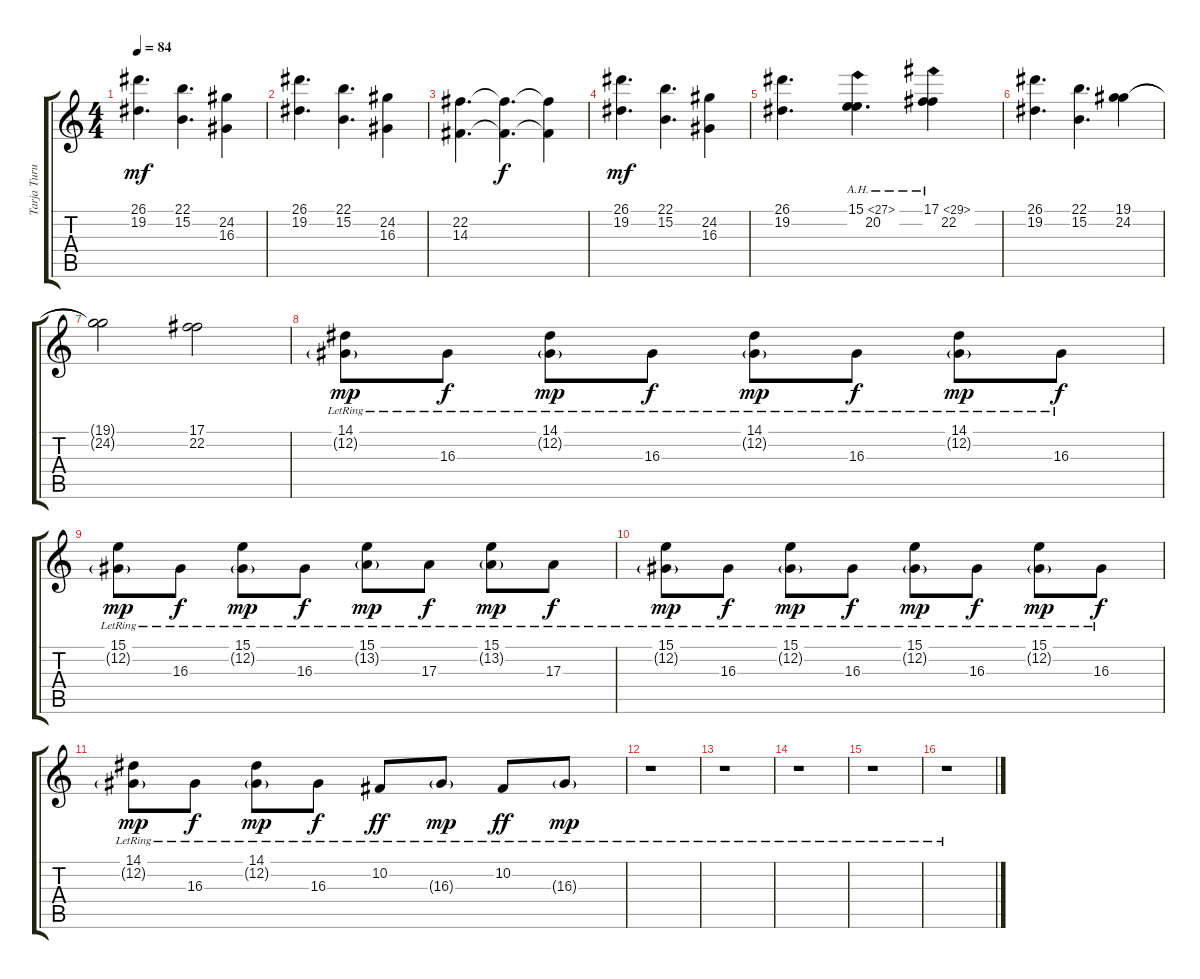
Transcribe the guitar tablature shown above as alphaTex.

\track ("Tarja Turunen" "Tarja Turu") {instrument acousticgrandpiano}
\staff {score tabs}
\tuning (Db4 Ab3 E3 B2 Gb2 Db2) {hide}
\ts (4 4)
\tempo 84
\clef g2
\ks c
(26.1 19.2).4{d dy mf} (22.1 15.2).4{d} (24.2 16.3).4 |
(26.1 19.2).4{d} (22.1 15.2).4{d} (24.2 16.3).4 |
(22.2 14.3).4{d} (22.2{t} 14.3{t}).4{d dy f} (22.2{t} 14.3{t}).4 |
(26.1 19.2).4{d dy mf} (22.1 15.2).4{d} (24.2 16.3).4 |
(26.1 19.2).4{d} (15.1{ah 12} 20.2).4{d} (17.1{ah 12} 22.2).4 |
(26.1 19.2).4{d} (22.1 15.2).4{d} (19.1 24.2).4 |
(19.1{t} 24.2{t}).2 (17.1 22.2).2 |
(14.1{lr} 12.2{g lr}).8{dy mp volume 12 instrument brightacousticpiano} 16.3{lr}.8{dy f} (14.1{lr} 12.2{g lr}).8{dy mp} 16.3{lr}.8{dy f} (14.1{lr} 12.2{g lr}).8{dy mp} 16.3{lr}.8{dy f} (14.1{lr} 12.2{g lr}).8{dy mp} 16.3{lr}.8{dy f} |
(15.1{lr} 12.2{g lr}).8{dy mp} 16.3{lr}.8{dy f} (15.1{lr} 12.2{g lr}).8{dy mp} 16.3{lr}.8{dy f} (15.1{lr} 13.2{g lr}).8{dy mp} 17.3{lr}.8{dy f} (15.1{lr} 13.2{g lr}).8{dy mp} 17.3{lr}.8{dy f} |
(15.1{lr} 12.2{g lr}).8{dy mp} 16.3{lr}.8{dy f} (15.1{lr} 12.2{g lr}).8{dy mp} 16.3{lr}.8{dy f} (15.1{lr} 12.2{g lr}).8{dy mp} 16.3{lr}.8{dy f} (15.1{lr} 12.2{g lr}).8{dy mp} 16.3{lr}.8{dy f} |
(14.1{lr} 12.2{g lr}).8{dy mp} 16.3{lr}.8{dy f} (14.1{lr} 12.2{g lr}).8{dy mp} 16.3{lr}.8{dy f} 10.2{lr}.8{dy ff} 16.3{g lr}.8{dy mp} 10.2{lr}.8{dy ff} 16.3{g lr}.8{dy mp} |
r.1 |
r.1 |
r.1 |
r.1 |
r.1
